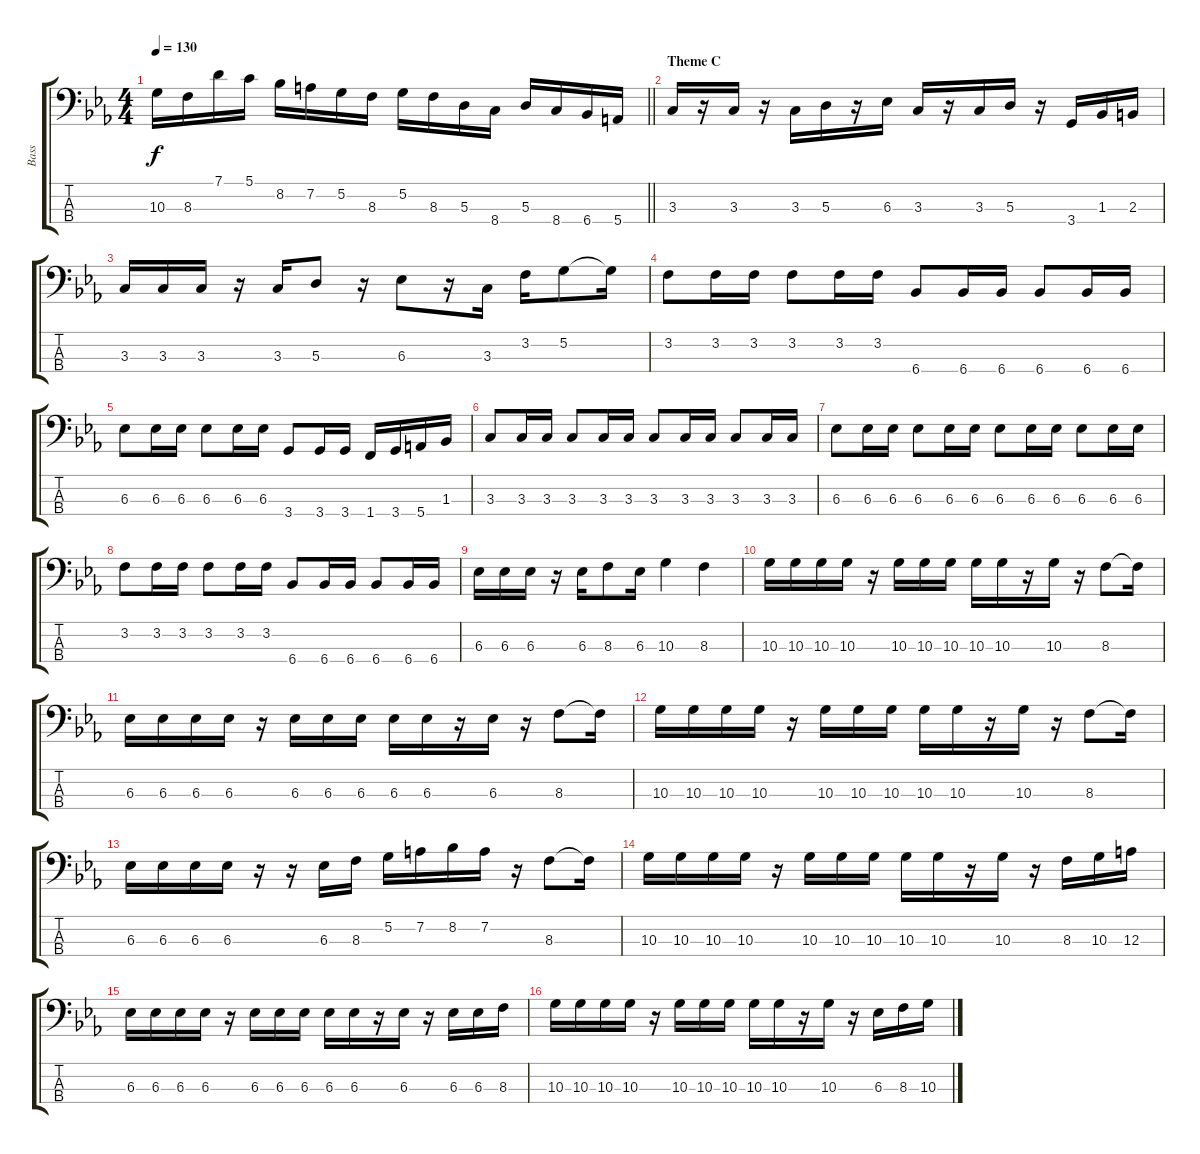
\track ("Bass" "Bass") {instrument electricbasspick}
\staff {score tabs}
\tuning (G2 D2 A1 E1) {hide}
\ts (4 4)
\tempo 130
\clef f4
\barLineRight lightlight
\ks eb
10.3.16{dy f} 8.3.16 7.1.16 5.1.16 8.2.16 7.2.16 5.2.16 8.3.16 5.2.16 8.3.16 5.3.16 8.4.16 5.3.16 8.4.16 6.4.16 5.4.16 |
\section ("" "Theme C")
3.3.16 r.16 3.3.16 r.16 3.3.16 5.3.16 r.16 6.3.16 3.3.16 r.16 3.3.16 5.3.16 r.16 3.4.16 1.3.16 2.3.16 |
3.3.16 3.3.16 3.3.16 r.16 3.3.16 5.3.8 r.16 6.3.8 r.16 3.3.16 3.2.16 5.2.8 5.2{t}.16 |
3.2.8 3.2.16 3.2.16 3.2.8 3.2.16 3.2.16 6.4.8 6.4.16 6.4.16 6.4.8 6.4.16 6.4.16 |
6.3.8 6.3.16 6.3.16 6.3.8 6.3.16 6.3.16 3.4.8 3.4.16 3.4.16 1.4.16 3.4.16 5.4.16 1.3.16 |
3.3.8 3.3.16 3.3.16 3.3.8 3.3.16 3.3.16 3.3.8 3.3.16 3.3.16 3.3.8 3.3.16 3.3.16 |
6.3.8 6.3.16 6.3.16 6.3.8 6.3.16 6.3.16 6.3.8 6.3.16 6.3.16 6.3.8 6.3.16 6.3.16 |
3.2.8 3.2.16 3.2.16 3.2.8 3.2.16 3.2.16 6.4.8 6.4.16 6.4.16 6.4.8 6.4.16 6.4.16 |
6.3.16 6.3.16 6.3.16 r.16 6.3.16 8.3.8 6.3.16 10.3.4 8.3.4 |
10.3.16 10.3.16 10.3.16 10.3.16 r.16 10.3.16 10.3.16 10.3.16 10.3.16 10.3.16 r.16 10.3.16 r.16 8.3.8 8.3{t}.16 |
6.3.16 6.3.16 6.3.16 6.3.16 r.16 6.3.16 6.3.16 6.3.16 6.3.16 6.3.16 r.16 6.3.16 r.16 8.3.8 8.3{t}.16 |
10.3.16 10.3.16 10.3.16 10.3.16 r.16 10.3.16 10.3.16 10.3.16 10.3.16 10.3.16 r.16 10.3.16 r.16 8.3.8 8.3{t}.16 |
6.3.16 6.3.16 6.3.16 6.3.16 r.16 r.16 6.3.16 8.3.16 5.2.16 7.2.16 8.2.16 7.2.16 r.16 8.3.8 8.3{t}.16 |
10.3.16 10.3.16 10.3.16 10.3.16 r.16 10.3.16 10.3.16 10.3.16 10.3.16 10.3.16 r.16 10.3.16 r.16 8.3.16 10.3.16 12.3.16 |
6.3.16 6.3.16 6.3.16 6.3.16 r.16 6.3.16 6.3.16 6.3.16 6.3.16 6.3.16 r.16 6.3.16 r.16 6.3.16 6.3.16 8.3.16 |
10.3.16 10.3.16 10.3.16 10.3.16 r.16 10.3.16 10.3.16 10.3.16 10.3.16 10.3.16 r.16 10.3.16 r.16 6.3.16 8.3.16 10.3.16
